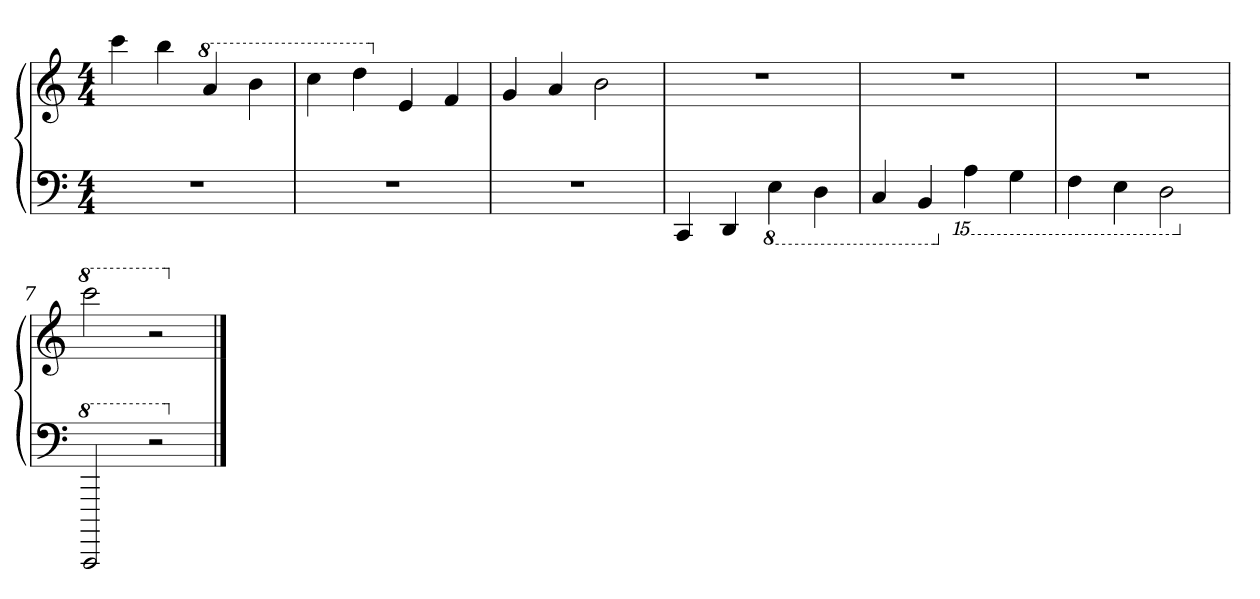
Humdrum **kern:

**kern	**kern
*part1	*part1
*staff2	*staff1
*clefF4	*clefG2
*M4/4	*M4/4
=1	=1
1r	4ccc
.	4bb
*	*8va
.	4aa
.	4bb
=2	=2
1r	4ccc
.	4ddd
*	*X8va
*	*15ma
.	4eee
.	4fff
=3	=3
1r	4ggg
.	4aaa
.	2bbb
=4	=4
*	*X15ma
4CC	1r
4DD	.
*8ba	*
4EE	.
4DD	.
=5	=5
4CC	1r
4BBB	.
*X8ba	*
*15ba	*
4AAA	.
4GGG	.
=6	=6
4FFF	1r
4EEE	.
2DDD	.
=7	=7
*X15ba	*
*8va	*
*	*8va
2CCC	2cccc
2r	2r
*	*X8va
*X8va	*
==	==
*-	*-
